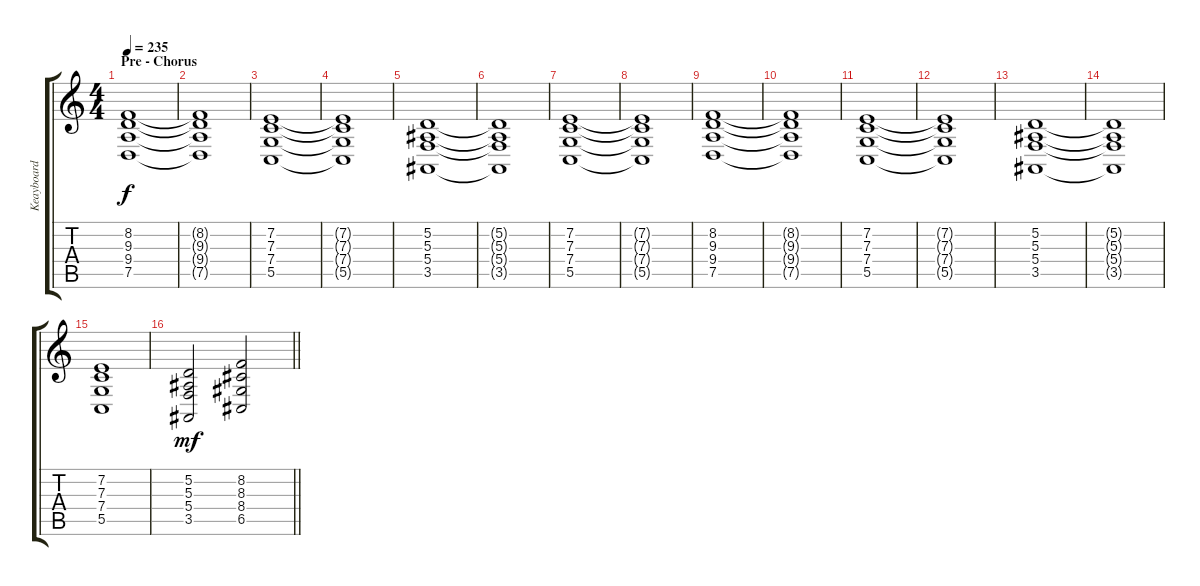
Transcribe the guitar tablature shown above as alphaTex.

\track ("Keayboard (Rythm)" "Keayboard ") {instrument stringensemble2}
\staff {score tabs}
\tuning (D4 A3 F3 C3 G2 C2) {hide}
\ts (4 4)
\section ("" "Pre - Chorus")
\tempo 235
\clef g2
\ks c
(8.2 9.3 9.4 7.5).1{dy f volume 9 balance 5 instrument stringensemble2} |
(8.2{t} 9.3{t} 9.4{t} 7.5{t}).1 |
(7.2 7.3 7.4 5.5).1 |
(7.2{t} 7.3{t} 7.4{t} 5.5{t}).1 |
(5.2 5.3 5.4 3.5).1 |
(5.2{t} 5.3{t} 5.4{t} 3.5{t}).1 |
(7.2 7.3 7.4 5.5).1 |
(7.2{t} 7.3{t} 7.4{t} 5.5{t}).1 |
(8.2 9.3 9.4 7.5).1 |
(8.2{t} 9.3{t} 9.4{t} 7.5{t}).1 |
(7.2 7.3 7.4 5.5).1 |
(7.2{t} 7.3{t} 7.4{t} 5.5{t}).1 |
(5.2 5.3 5.4 3.5).1 |
(5.2{t} 5.3{t} 5.4{t} 3.5{t}).1 |
(7.2 7.3 7.4 5.5).1 |
\barLineRight lightlight
(5.2 5.3 5.4 3.5).2{dy mf instrument stringensemble1} (8.2 8.3 8.4 6.5).2
